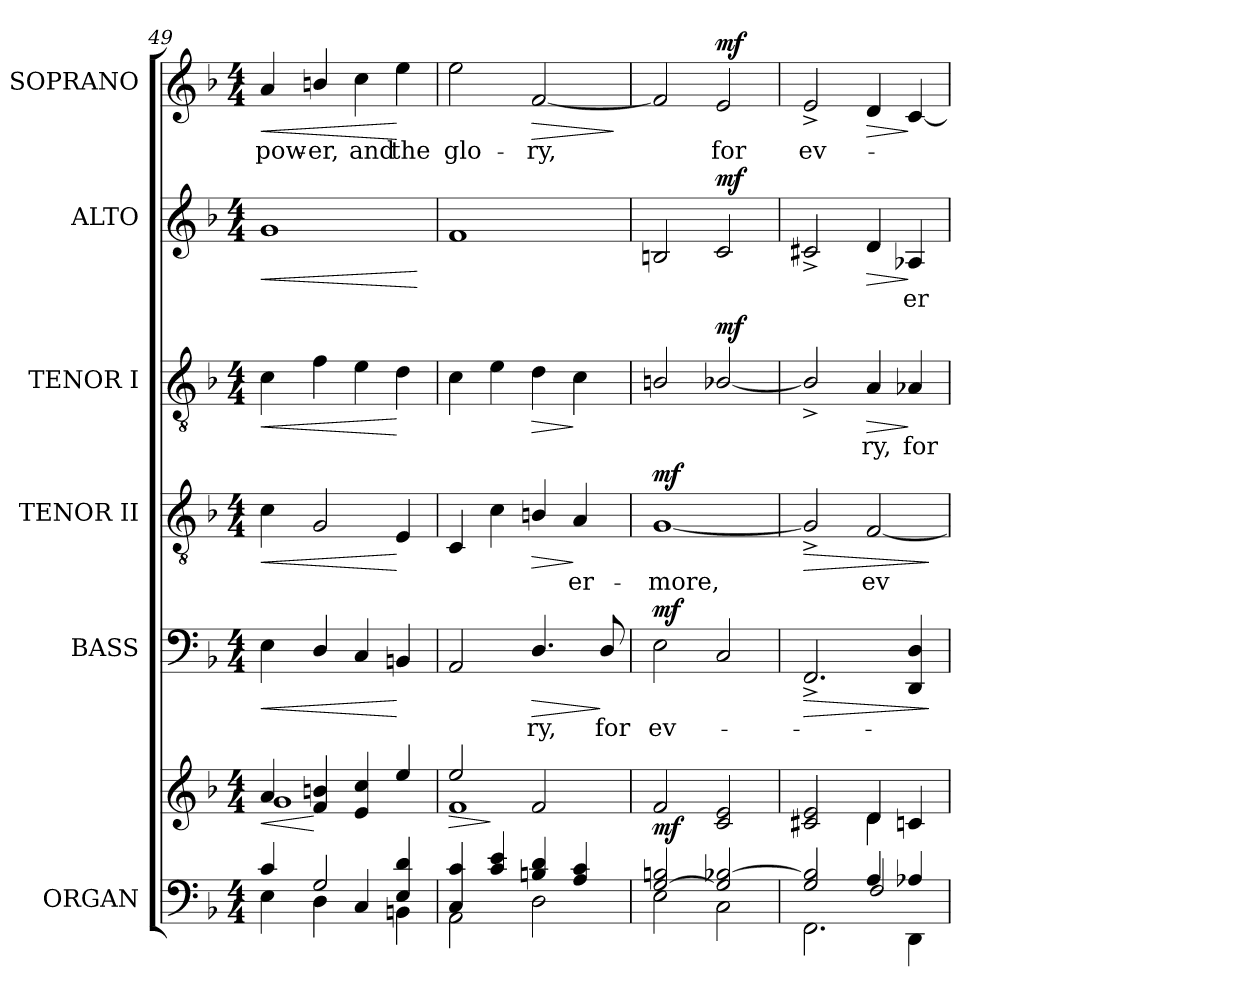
**kern	**kern	**dynam	**kern	**text	**dynam	**kern	**text	**dynam	**kern	**text	**dynam	**kern	**text	**dynam	**kern	**text	**dynam
*part6	*part6	*part6	*part5	*part5	*part5	*part4	*part4	*part4	*part3	*part3	*part3	*part2	*part2	*part2	*part1	*part1	*part1
*staff7	*staff6	*staff6/7	*staff5	*staff5	*staff5	*staff4	*staff4	*staff4	*staff3	*staff3	*staff3	*staff2	*staff2	*staff2	*staff1	*staff1	*staff1
*I"ORGAN	*	*	*I"BASS	*	*	*I"TENOR II	*	*	*I"TENOR I	*	*	*I"ALTO	*	*	*I"SOPRANO	*	*
*I'Org.	*	*	*I'B.	*	*	*I'T.	*	*	*I'T.	*	*	*I'A.	*	*	*I'S.	*	*
*clefF4	*clefG2	*	*clefF4	*	*	*clefGv2	*	*	*clefGv2	*	*	*clefG2	*	*	*clefG2	*	*
*	*	*	*	*	*	*ITrd7c12	*	*	*ITrd7c12	*	*	*	*	*	*	*	*
*k[b-]	*k[b-]	*	*k[b-]	*	*	*k[b-]	*	*	*k[b-]	*	*	*k[b-]	*	*	*k[b-]	*	*
*F:	*F:	*	*F:	*	*	*F:	*	*	*F:	*	*	*F:	*	*	*F:	*	*
*M4/4	*M4/4	*	*M4/4	*	*	*M4/4	*	*	*M4/4	*	*	*M4/4	*	*	*M4/4	*	*
=49	=49	=49	=49	=49	=49	=49	=49	=49	=49	=49	=49	=49	=49	=49	=49	=49	=49
*^	*^	*	*	*	*	*	*	*	*	*	*	*	*	*	*	*	*
!	!	!	!	!LO:HP:b	!	!	!LO:HP:b	!	!	!LO:HP:b	!	!	!LO:HP:b	!	!	!LO:HP:b	!	!	!
!	!	!	!	!	!	!	!	!	!	!	!	!	!	!	!	!	!	!LO:LY:b:color=#000000	!LO:HP:b
4ci/	4Ei\	4ai/	1gi	<	4Ei\	.	<	4Ci\	.	<	4Ci\	.	<	1gi	.	<	4ai/	pow-	<
!	!	!	!	!	!	!	!	!	!	!	!	!	!	!	!	!	!	!LO:LY:b:color=#000000	!
2Gi/	4Di\	4fi/ 4bni	.	[	4Di/	.	.	2GGi/	.	.	4Fi\	.	.	.	.	.	4bni/	-er,	.
!	!	!	!	!	!	!	!	!	!	!	!	!	!	!	!	!	!	!LO:LY:b:color=#000000	!
.	4Ci/	4ei/ 4cci	.	.	4Ci/	.	.	.	.	.	4Ei\	.	.	.	.	.	4cci\	and	.
!	!	!	!	!	!	!	!	!	!	!	!	!	!	!	!	!	!	!LO:LY:b:color=#000000	!
4Ei/ 4di	4BBni\	4eei/	.	.	4BBni/	.	[	4EEi/	.	[	4Di\	.	[	.	.	.	4eei\	the	[
*v	*v	*	*	*	*	*	*	*	*	*	*	*	*	*	*	*	*	*	*
*	*v	*v	*	*	*	*	*	*	*	*	*	*	*	*	*	*	*	*
.	.	.	.	.	.	.	.	.	.	.	.	.	.	[	.	.	.
=50	=50	=50	=50	=50	=50	=50	=50	=50	=50	=50	=50	=50	=50	=50	=50	=50	=50
*^	*^	*	*	*	*	*	*	*	*	*	*	*	*	*	*	*	*
!	!	!	!	!LO:HP:b	!	!	!	!	!	!	!	!	!	!	!	!	!	!	!
!	!	!	!	!	!	!	!	!	!	!	!	!	!	!	!	!	!	!LO:LY:b:color=#000000	!
4Ci/ 4ci	2AAi\	2eei/	1fi	>	2AAi/	.	.	4CCi/	.	.	4Ci\	.	.	1fi	.	.	2eei\	glo-	.
4ci/ 4ei	.	.	.	]	.	.	.	4Ci\	.	.	4Ei\	.	.	.	.	.	.	.	.
!	!	!	!	!	!	!LO:LY:b:color=#000000	!LO:HP:b	!	!	!LO:HP:b	!	!	!LO:HP:b	!	!	!	!	!	!
!	!	!	!	!	!	!	!	!	!	!	!	!	!	!	!	!	!	!LO:LY:b:color=#000000	!LO:HP:b
4Bni/ 4di	2Di\	2fi/	.	.	4.Di/	-ry,	>	4BBni/	.	>	4Di\	.	>	.	.	.	[2fi/	-ry,	>
!	!	!	!	!	!	!	!	!	!LO:LY:b:color=#000000	!	!	!	!	!	!	!	!	!	!
4Ai/ 4ci	.	.	.	.	.	.	.	4AAi/	-er-	]	4Ci\	.	]	.	.	.	.	.	.
!	!	!	!	!	!	!LO:LY:b:color=#000000	!	!	!	!	!	!	!	!	!	!	!	!	!
.	.	.	.	.	8Di/	for	]	.	.	.	.	.	.	.	.	.	.	.	.
*v	*v	*	*	*	*	*	*	*	*	*	*	*	*	*	*	*	*	*	*
*	*v	*v	*	*	*	*	*	*	*	*	*	*	*	*	*	*	*	*
.	.	.	.	.	.	.	.	.	.	.	.	.	.	.	.	.	]
=51	=51	=51	=51	=51	=51	=51	=51	=51	=51	=51	=51	=51	=51	=51	=51	=51	=51
*^	*	*	*	*	*	*	*	*	*	*	*	*	*	*	*	*	*
!	!	!	!	!	!LO:LY:b:color=#000000	!	!	!	!	!	!	!	!	!	!	!	!	!
!	!	!	!	!	!	!	!	!LO:LY:b:color=#000000	!	!	!	!	!	!	!	!	!	!
[2Gi/ 2Bni	2Ei\	2fi/	mf	2Ei\	ev-	mf	[1GGi	-more,	mf	2BBni/	.	.	2Bni/	.	.	2fi/]	.	.
!	!	!	!	!	!	!	!	!	!	!	!	!	!	!	!	!	!LO:LY:b:color=#000000	!
2Gi/] [2B-Xi	2Ci\	2ci/ 2ei	.	2Ci/	.	.	.	.	.	[2BB-Xi/	.	mf	2ci/	.	mf	2ei/	for	mf
!!LO:PB:g=z
=52	=52	=52	=52	=52	=52	=52	=52	=52	=52	=52	=52	=52	=52	=52	=52	=52	=52	=52
*	*^	*^	*	*	*	*	*	*	*	*	*	*	*	*	*	*	*	*
!	!	!	!	!	!	!	!	!LO:HP:b	!	!	!LO:HP:b	!	!	!	!	!	!	!	!	!
!	!	!	!	!	!	!	!	!	!	!	!	!	!	!	!	!	!	!	!LO:LY:b:color=#000000	!
2Gi/ 2B-i]	2.FFi\	2ryy	2c#Xi/ 2ei	2ryy	.	2.FF^i/	.	>	2GG^i/]	.	>	2BB-^i/]	.	.	2c#X^i/	.	.	2e^i/	ev-	.
!	!	!	!	!	!	!	!	!	!	!LO:LY:b:color=#000000	!	!	!	!	!	!	!	!	!	!
!	!	!	!	!	!	!	!	!	!	!	!	!	!LO:LY:b:color=#000000	!LO:HP:b	!	!	!LO:HP:b	!	!	!LO:HP:b
4Ai/	.	2Fi/	4di/	4di\	] ]	.	.	.	[2FFi/	ev-	.	4AAi/	-ry,	>	4di/	.	>	4di/	.	>
!	!	!	!	!	!	!	!	!	!	!	!	!	!LO:LY:b:color=#000000	!	!	!	!	!	!	!
!	!	!	!	!	!	!	!	!	!	!	!	!	!	!	!	!LO:LY:b:color=#000000	!	!	!	!
4A-Xi/	4DDi\	.	4cni/	4ryy	.	4DDi/ 4Di	.	.	.	.	.	4AA-Xi/	for	]	4A-Xi/	-er-	]	[4ci/	.	]
*v	*v	*v	*	*	*	*	*	*	*	*	*	*	*	*	*	*	*	*	*	*
*	*v	*v	*	*	*	*	*	*	*	*	*	*	*	*	*	*	*	*
.	.	.	.	.	]	.	.	]	.	.	.	.	.	.	.	.	.
=	=	=	=	=	=	=	=	=	=	=	=	=	=	=	=	=	=
*-	*-	*-	*-	*-	*-	*-	*-	*-	*-	*-	*-	*-	*-	*-	*-	*-	*-
